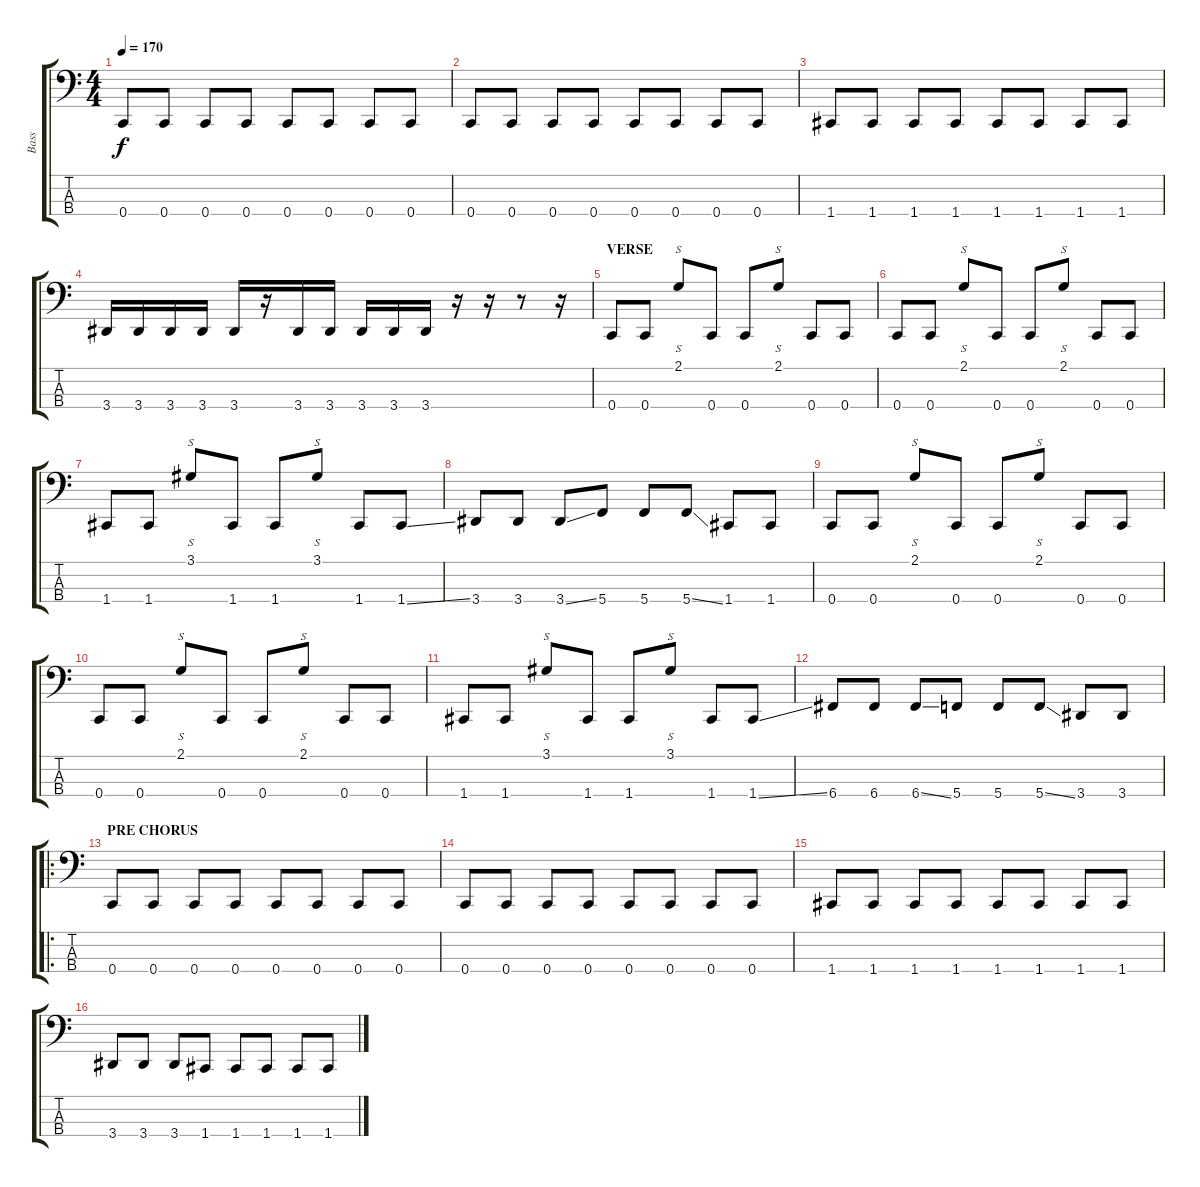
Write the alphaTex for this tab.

\track ("Bass" "Bass") {instrument electricbasspick}
\staff {score tabs}
\tuning (F2 C2 G1 C1) {hide}
\ts (4 4)
\tempo 170
\clef f4
\ks c
0.4.8{dy f} 0.4.8 0.4.8 0.4.8 0.4.8 0.4.8 0.4.8 0.4.8 |
0.4.8 0.4.8 0.4.8 0.4.8 0.4.8 0.4.8 0.4.8 0.4.8 |
1.4.8 1.4.8 1.4.8 1.4.8 1.4.8 1.4.8 1.4.8 1.4.8 |
3.4.16 3.4.16 3.4.16 3.4.16 3.4.16 r.16 3.4.16 3.4.16 3.4.16 3.4.16 3.4.16 r.16 r.16 r.8 r.16 |
\section ("" "VERSE")
0.4.8 0.4.8 2.1.8{s} 0.4.8 0.4.8 2.1.8{s} 0.4.8 0.4.8 |
0.4.8 0.4.8 2.1.8{s} 0.4.8 0.4.8 2.1.8{s} 0.4.8 0.4.8 |
1.4.8 1.4.8 3.1.8{s} 1.4.8 1.4.8 3.1.8{s} 1.4.8 1.4{ss}.8 |
3.4.8 3.4.8 3.4{ss}.8 5.4.8 5.4.8 5.4{ss}.8 1.4.8 1.4.8 |
0.4.8 0.4.8 2.1.8{s} 0.4.8 0.4.8 2.1.8{s} 0.4.8 0.4.8 |
0.4.8 0.4.8 2.1.8{s} 0.4.8 0.4.8 2.1.8{s} 0.4.8 0.4.8 |
1.4.8 1.4.8 3.1.8{s} 1.4.8 1.4.8 3.1.8{s} 1.4.8 1.4{ss}.8 |
6.4.8 6.4.8 6.4{ss}.8 5.4.8 5.4.8 5.4{ss}.8 3.4.8 3.4.8 |
\ro
\section ("" "PRE CHORUS")
0.4.8 0.4.8 0.4.8 0.4.8 0.4.8 0.4.8 0.4.8 0.4.8 |
0.4.8 0.4.8 0.4.8 0.4.8 0.4.8 0.4.8 0.4.8 0.4.8 |
1.4.8 1.4.8 1.4.8 1.4.8 1.4.8 1.4.8 1.4.8 1.4.8 |
3.4.8 3.4.8 3.4.8 1.4.8 1.4.8 1.4.8 1.4.8 1.4.8
